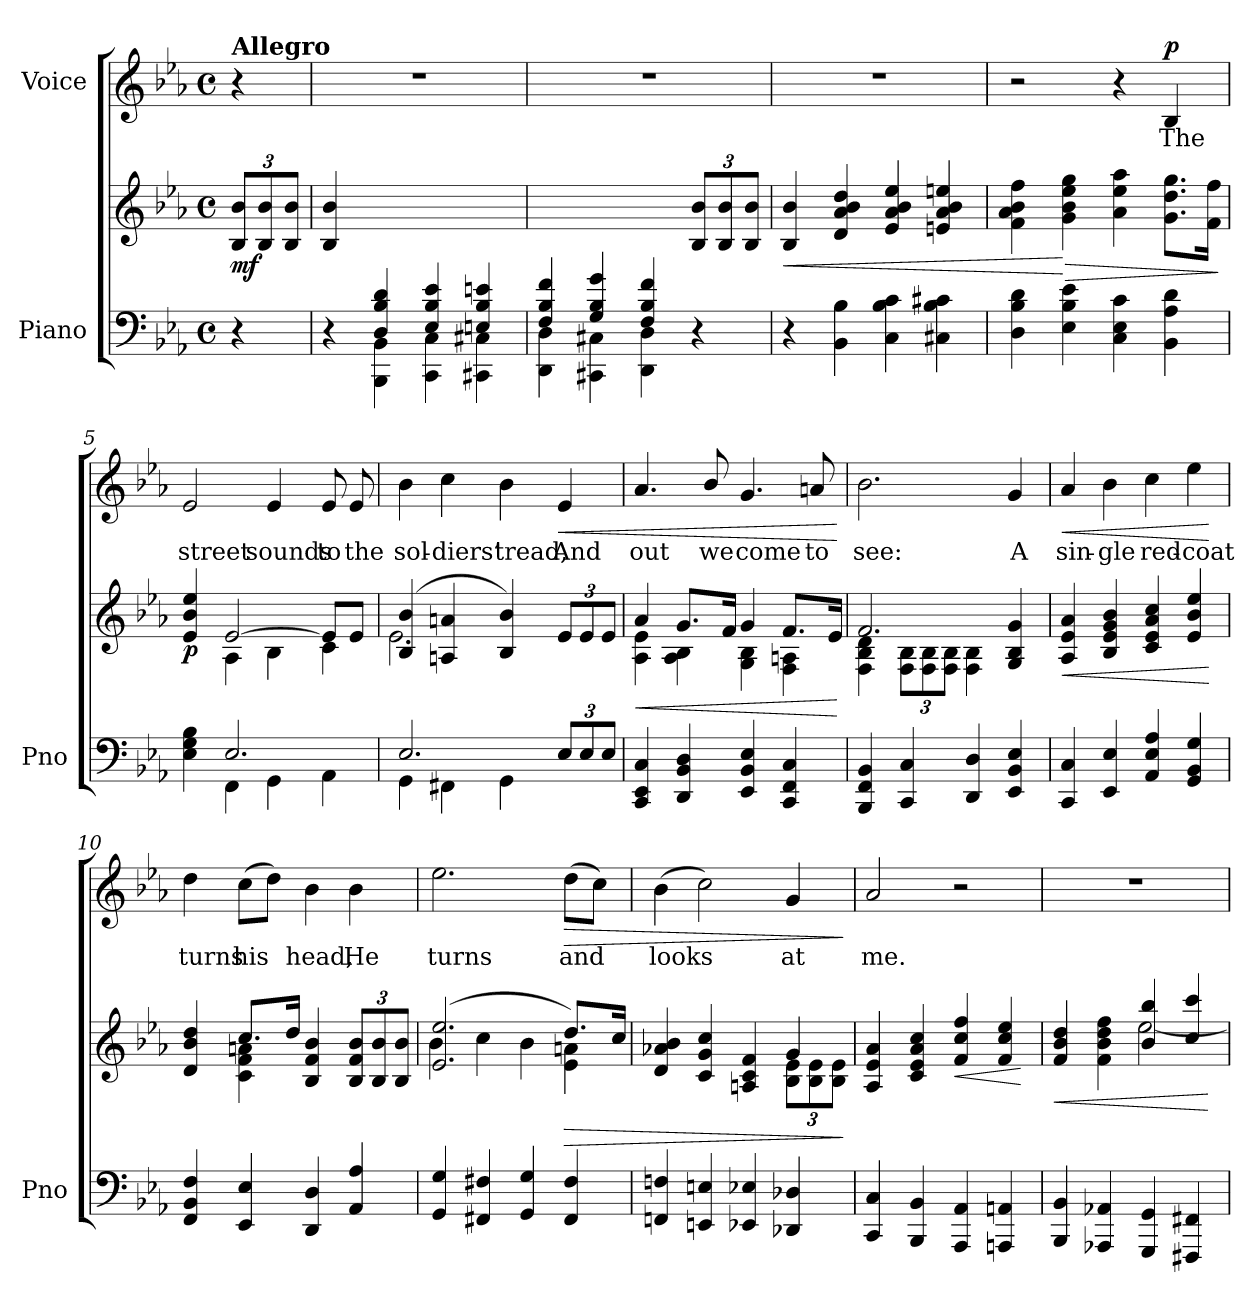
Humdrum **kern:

**kern	**kern	**dynam	**kern	**text	**dynam
*part2	*part2	*part2	*part1	*part1	*part1
*staff3	*staff2	*staff2/3	*staff1	*staff1	*staff1
*I"Piano	*	*	*I"Voice	*	*
*I'Pno	*	*	*	*	*
*clefF4	*clefG2	*	*clefG2	*	*
*k[b-e-a-]	*k[b-e-a-]	*	*k[b-e-a-]	*	*
*M4/4	*M4/4	*	*M4/4	*	*
*met(c)	*met(c)	*	*met(c)	*	*
*	*Xbrackettup	*	*	*	*
=	=	=	=	=	=
!	!	!	!LO:TX:a:B:t=Allegro	!	!
!	!	!LO:DY:b	!	!	!
4r	12B-/ 12b-/L	mf	4r	.	.
.	12B-/ 12b-/	.	.	.	.
.	12B-/ 12b-/J	.	.	.	.
=1	=1	=1	=1	=1	=1
*^	*	*	*	*	*
4ryy	4r	4B-/ 4b-/	.	1r	.	.
4D/ 4B-/ 4d/	4BBB-\ 4BB-\	2.ryy	.	.	.	.
4E-/ 4B-/ 4e-/	4CC\ 4C\	.	.	.	.	.
4En/ 4B-/ 4en/	4CC#X\ 4C#X\	.	.	.	.	.
=2	=2	=2	=2	=2	=2	=2
4F/ 4B-/ 4f/	4DD\ 4D\	2.ryy	.	1r	.	.
4G/ 4B-/ 4g/	4CC#X\ 4C#X\	.	.	.	.	.
4F/ 4B-/ 4f/	4DD\ 4D\	.	.	.	.	.
4ryy	4r	12B-/ 12b-/L	.	.	.	.
.	.	12B-/ 12b-/	.	.	.	.
.	.	12B-/ 12b-/J	.	.	.	.
*v	*v	*	*	*	*	*
=3	=3	=3	=3	=3	=3
!	!	!LO:HP:b	!	!	!
4r	4B-/ 4b-/	<	1r	.	.
4BB-\ 4B-\	4d/ 4a-/ 4b-/ 4dd/	.	.	.	.
4C\ 4B-\ 4c\	4e-/ 4a-/ 4b-/ 4ee-/	.	.	.	.
4C#X\ 4B-\ 4c#X\	4en/ 4a-/ 4b-/ 4een/	.	.	.	.
=4	=4	=4	=4	=4	=4
4D\ 4B-\ 4d\	4f\ 4a-\ 4b-\ 4ff\	.	2r	.	.
!	!	!LO:HP:n=1:b	!	!	!
4E-\ 4B-\ 4e-\	4g\ 4b-\ 4ee-\ 4gg\	[ >	.	.	.
4C\ 4E-\ 4c\	4a-\ 4ee-\ 4aa-\	.	4r	.	.
!	!	!	!	!	!LO:DY:a
4BB-\ 4A-\ 4d\	8.g\ 8.dd\ 8.gg\L	.	4B-/	The	p
.	16f\ 16ff\Jk	.	.	.	.
.	.	]	.	.	.
=5	=5	=5	=5	=5	=5
*^	*^	*	*	*	*
!	!	!	!	!LO:DY:b	!	!	!
4E-\ 4G\ 4B-\	4ryy	4e-/ 4b-/ 4ee-/	4ryy	p	2e-/	street	.
2.E-/	4FF\	[2e-/	4A-\	.	.	.	.
.	4GG\	.	4B-\	.	4e-/	sounds	.
.	4AA-\	8e-/L]	4c\	.	8e-/	to	.
.	.	8e-/J	.	.	8e-/	the	.
=6	=6	=6	=6	=6	=6	=6	=6
2.E-/	4GG\	(4B-/ 4b-/	2.e-\	.	4b-\	sol-	.
.	4FF#X\	4An/ 4an/	.	.	4cc\	-diers’	.
.	4GG\	4B-/ 4b-/)	.	.	4b-\	tread,	.
*Xbrackettup	*	*	*	*	*	*	*
!	!	!	!	!	!	!	!LO:HP:b
12E-/L	4ryy	12e-/L	4ryy	.	4e-/	And	<
12E-/	.	12e-/	.	.	.	.	.
12E-/J	.	12e-/J	.	.	.	.	.
*v	*v	*	*	*	*	*	*
=7	=7	=7	=7	=7	=7	=7
!	!	!	!LO:HP:b	!	!	!
4CC/ 4EE-/ 4C/	4a-/	4A-\ 4e-\	<	4.a-/	out	.
4DD/ 4BB-/ 4D/	8.g/L	4A-\ 4B-\	.	.	.	.
.	.	.	.	8b-/	we	.
.	16f/Jk	.	.	.	.	.
4EE-/ 4BB-/ 4E-/	4g/	4G\ 4B-\	.	4.g/	come	.
4CC/ 4FF/ 4C/	8.f/L	4F\ 4An\	.	.	.	.
.	.	.	.	8an/	to	.
.	16e-/Jk	.	.	.	.	.
*	*v	*v	*	*	*	*
.	.	[	.	.	[
=8	=8	=8	=8	=8	=8
*	*^	*	*	*	*
4BBB-/ 4FF/ 4BB-/	2.f/	4F\ 4B-\ 4d\	.	2.b-\	see:	.
*	*	*brackettup	*	*	*	*
4CC/ 4C/	.	12F\ 12B-\L	.	.	.	.
.	.	12F\ 12B-\	.	.	.	.
.	.	12F\ 12B-\J	.	.	.	.
4DD/ 4D/	.	4F\ 4B-\	.	.	.	.
4EE-/ 4BB-/ 4E-/	4G/ 4B-/ 4g/	4ryy	.	4g/	A	.
=9	=9	=9	=9	=9	=9	=9
!	!	!	!LO:HP:b	!	!	!LO:HP:b
*	*v	*v	*	*	*	*
4CC/ 4C/	4A-/ 4e-/ 4a-/	<	4a-/	sin-	<
4EE-/ 4E-/	4B-/ 4e-/ 4g/ 4b-/	.	4b-\	-gle	.
4AA-/ 4E-/ 4A-/	4c/ 4e-/ 4a-/ 4cc/	.	4cc\	red-	.
4GG/ 4BB-/ 4G/	4e-/ 4b-/ 4ee-/	.	4ee-\	-coat	.
.	.	[	.	.	[
=10	=10	=10	=10	=10	=10
*	*^	*	*	*	*
4FF/ 4BB-/ 4F/	4d/ 4b-/ 4dd/	4ryy	.	4dd\	turns	.
4EE-/ 4E-/	8.cc/L	4c\ 4f\ 4an\	.	(8cc\L	his	.
.	.	.	.	8dd\J)	.	.
.	16dd/Jk	.	.	.	.	.
4DD/ 4D/	4B-/ 4f/ 4b-/	2ryy	.	4b-\	head,	.
4AA-/ 4A-/	12B-/ 12f/ 12b-/L	.	.	4b-\	He	.
.	12B-/ 12b-/	.	.	.	.	.
.	12B-/ 12b-/J	.	.	.	.	.
=11	=11	=11	=11	=11	=11	=11
4GG/ 4G/	(2.e-/ 2.ee-/	4b-\	.	2.ee-\	turns	.
4FF#X/ 4F#X/	.	4cc\	.	.	.	.
4GG/ 4G/	.	4b-\	.	.	.	.
!	!	!	!LO:HP:b	!	!	!LO:HP:b
4FF#/ 4F#/	8.dd/L)	4e-\ 4an\	>	(8dd\L	and	>
.	.	.	.	8cc\J)	.	.
.	16cc/Jk	.	.	.	.	.
=12	=12	=12	=12	=12	=12	=12
4FFn/ 4Fn/	4d/ 4a-X/ 4b-/	2.ryy	.	(4b-\	looks	.
4EEn/ 4En/	4c/ 4g/ 4cc/	.	.	2cc\)	.	.
4EE-X/ 4E-X/	4An/ 4c/ 4f/	.	.	.	.	.
*	*	*Xbrackettup	*	*	*	*
4DD-X/ 4D-X/	4g/	12B-\ 12e-\L	.	4g/	at	.
.	.	12B-\ 12e-\	.	.	.	.
.	.	12B-\ 12e-\J	.	.	.	.
*	*v	*v	*	*	*	*
.	.	]	.	.	]
=13	=13	=13	=13	=13	=13
4CC/ 4C/	4A-/ 4e-/ 4a-/	.	2a-/	me.	.
4BBB-/ 4BB-/	4c/ 4e-/ 4a-/ 4cc/	.	.	.	.
!	!	!LO:HP:b	!	!	!
4AAA-/ 4AA-/	4f/ 4cc/ 4ff/	<	2r	.	.
4AAAn/ 4AAn/	4f/ 4cc/ 4ee-/	.	.	.	.
.	.	[	.	.	.
=14	=14	=14	=14	=14	=14
!	!	!LO:HP:b	!	!	!
*	*^	*	*	*	*
4BBB-/ 4BB-/	4f/ 4b-/ 4dd/	2ryy	<	1r	.	.
4AAA-X/ 4AA-X/	4f\ 4b-\ 4dd\ 4ff\	.	.	.	.	.
4GGG/ 4GG/	4b-/ 4bb-/	[>2ee-\	.	.	.	.
4FFF#X/ 4FF#X/	4cc/ 4ccc/	.	.	.	.	.
*	*v	*v	*	*	*	*
.	.	[	.	.	.
=	=	=	=	=	=
*-	*-	*-	*-	*-	*-
